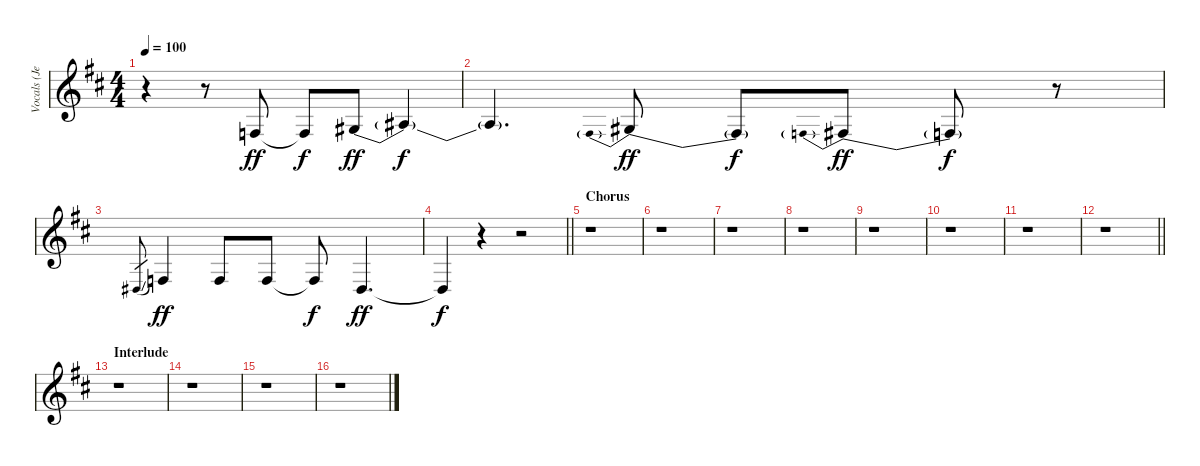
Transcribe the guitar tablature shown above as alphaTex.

\track ("Vocals (Jerry)" "Vocals (Je") {instrument lead6voice}
\staff {score}
\tuning (Eb4 Bb3 Gb3 Db3 Ab2 Eb2) {hide}
\ts (4 4)
\tempo 100
\clef g2
\ks bminor
r.4{dy f} r.8 4.4.8{dy ff} 4.4{t}.8{dy f} 2.3{be (bend 0 0 60 4)}.8{dy ff} 2.3{t}.4{dy f} |
2.3{t}.4{d} 0.3{be (prebendrelease 0 4 60 0)}.8{dy ff} 0.3{t}.8{dy f} 4.4{be (prebendrelease 0 2 60 0)}.8{dy ff} 4.4{t}.8{dy f} r.8 |
2.4{sl}.8{gr} 4.4.4{dy ff} 4.4.8 4.4.8 4.4{t}.8{dy f} 2.4.4{d dy ff} |
\barLineRight lightlight
2.4{t}.4{dy f} r.4 r.2 |
\section ("" "Chorus")
r.1 |
r.1 |
r.1 |
r.1 |
r.1 |
r.1 |
r.1 |
\barLineRight lightlight
r.1 |
\section ("" "Interlude")
r.1 |
r.1 |
r.1 |
r.1
